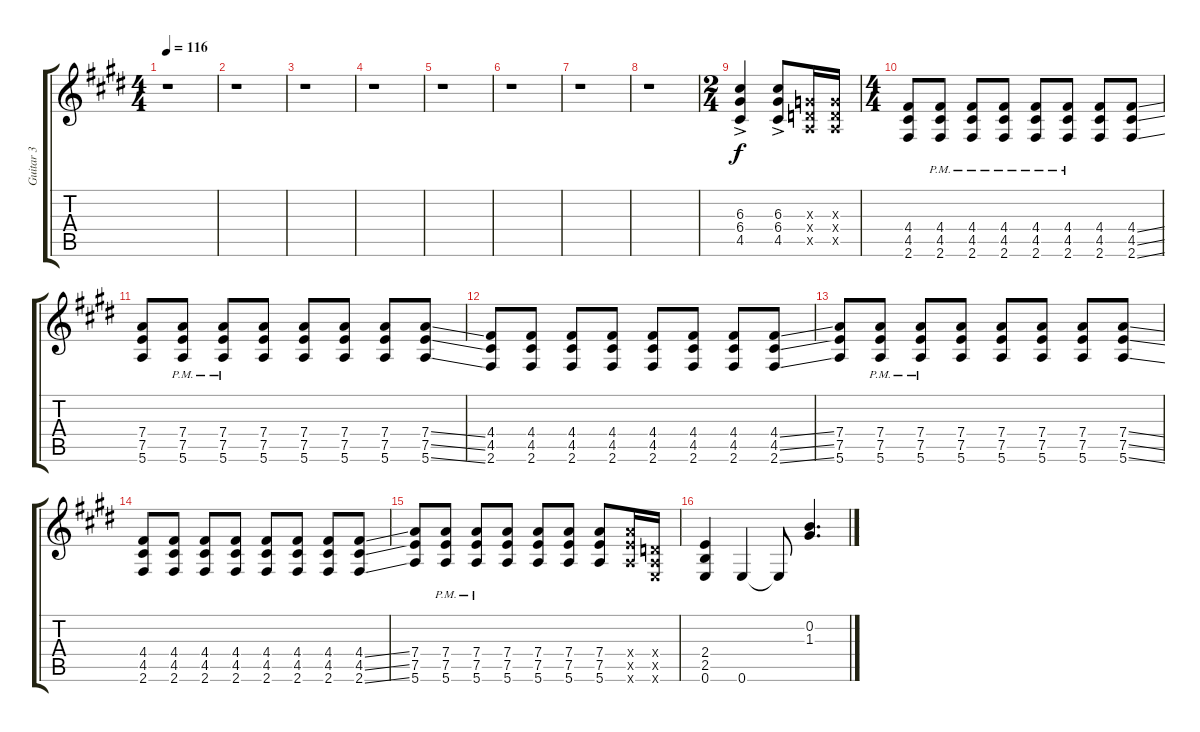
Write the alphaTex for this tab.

\track ("Guitar 3" "Guitar 3") {mute instrument distortionguitar}
\staff {score tabs}
\tuning (E4 B3 G3 D3 A2 E2) {hide}
\ts (4 4)
\tempo 116
\clef g2
\ks e
r.1{dy f} |
r.1 |
r.1 |
r.1 |
r.1 |
r.1 |
r.1 |
r.1 |
\ts (2 4)
(6.3{ac} 6.4{ac} 4.5{ac}).4 (6.3{ac} 6.4{ac} 4.5{ac}).8 (0.3{x} 0.4{x} 0.5{x}).16 (0.3{x} 0.4{x} 0.5{x}).16 |
\ts (4 4)
(4.4 4.5 2.6).8 (4.4{pm} 4.5{pm} 2.6{pm}).8 (4.4{pm} 4.5{pm} 2.6{pm}).8 (4.4{pm} 4.5{pm} 2.6{pm}).8 (4.4{pm} 4.5{pm} 2.6{pm}).8 (4.4{pm} 4.5{pm} 2.6{pm}).8 (4.4 4.5 2.6).8 (4.4{ss} 4.5{ss} 2.6{ss}).8 |
(7.4 7.5 5.6).8 (7.4{pm} 7.5{pm} 5.6{pm}).8 (7.4{pm} 7.5{pm} 5.6{pm}).8 (7.4 7.5 5.6).8 (7.4 7.5 5.6).8 (7.4 7.5 5.6).8 (7.4 7.5 5.6).8 (7.4{ss} 7.5{ss} 5.6{ss}).8 |
(4.4 4.5 2.6).8 (4.4 4.5 2.6).8 (4.4 4.5 2.6).8 (4.4 4.5 2.6).8 (4.4 4.5 2.6).8 (4.4 4.5 2.6).8 (4.4 4.5 2.6).8 (4.4{ss} 4.5{ss} 2.6{ss}).8 |
(7.4 7.5 5.6).8 (7.4{pm} 7.5{pm} 5.6{pm}).8 (7.4{pm} 7.5{pm} 5.6{pm}).8 (7.4 7.5 5.6).8 (7.4 7.5 5.6).8 (7.4 7.5 5.6).8 (7.4 7.5 5.6).8 (7.4{ss} 7.5{ss} 5.6{ss}).8 |
(4.4 4.5 2.6).8 (4.4 4.5 2.6).8 (4.4 4.5 2.6).8 (4.4 4.5 2.6).8 (4.4 4.5 2.6).8 (4.4 4.5 2.6).8 (4.4 4.5 2.6).8 (4.4{ss} 4.5{ss} 2.6{ss}).8 |
(7.4 7.5 5.6).8 (7.4{pm} 7.5{pm} 5.6{pm}).8 (7.4{pm} 7.5{pm} 5.6{pm}).8 (7.4 7.5 5.6).8 (7.4 7.5 5.6).8 (7.4 7.5 5.6).8 (7.4 7.5 5.6).8 (7.4{x} 7.5{x} 5.6{x}).16 (0.4{x} 0.5{x} 0.6{x}).16 |
(2.4 2.5 0.6).4 0.6.4 0.6{t}.8 (0.2 1.3).4{d}
